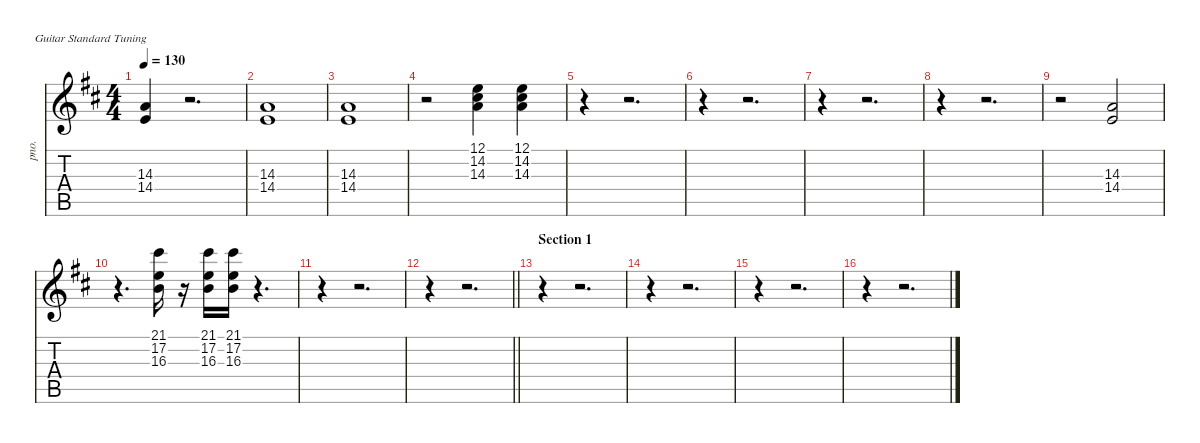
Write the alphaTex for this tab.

\defaultSystemsLayout 4
\hideDynamics
\bracketExtendMode nobrackets
\otherSystemsTrackNameOrientation horizontal
\track ("Piano" "pno.") {instrument brightacousticpiano}
\staff {score tabs}
\tuning (E4 B3 G3 D3 A2 E2)
\ts (4 4)
\tempo 130
\clef g2
\ks d
(14.3{t acc forcenatural} 14.4{t acc forcenatural}).4{dy f} r.2{d} |
(14.3{acc forcenatural} 14.4{acc forcenatural}).1 |
(14.3{acc forcenatural} 14.4{acc forcenatural}).1 |
r.2 (12.1{acc forcenatural} 14.2{acc #} 14.3{acc forcenatural}).4 (12.1{acc forcenatural} 14.2{acc #} 14.3{acc forcenatural}).4 |
r.4 r.2{d} |
r.4 r.2{d} |
r.4 r.2{d} |
r.4 r.2{d} |
r.2 (14.3{acc forcenatural} 14.4{acc forcenatural}).2 |
r.4{d} (21.1{acc #} 17.2{acc forcenatural} 16.3{acc forcenatural}).16 r.16 (21.1{acc #} 17.2{acc forcenatural} 16.3{acc forcenatural}).16 (21.1{acc #} 17.2{acc forcenatural} 16.3{acc forcenatural}).16 r.4{d} |
r.4 r.2{d} |
\barLineRight lightlight
r.4 r.2{d} |
\section ("" "Section 1")
r.4 r.2{d} |
r.4 r.2{d} |
r.4 r.2{d} |
r.4 r.2{d}
